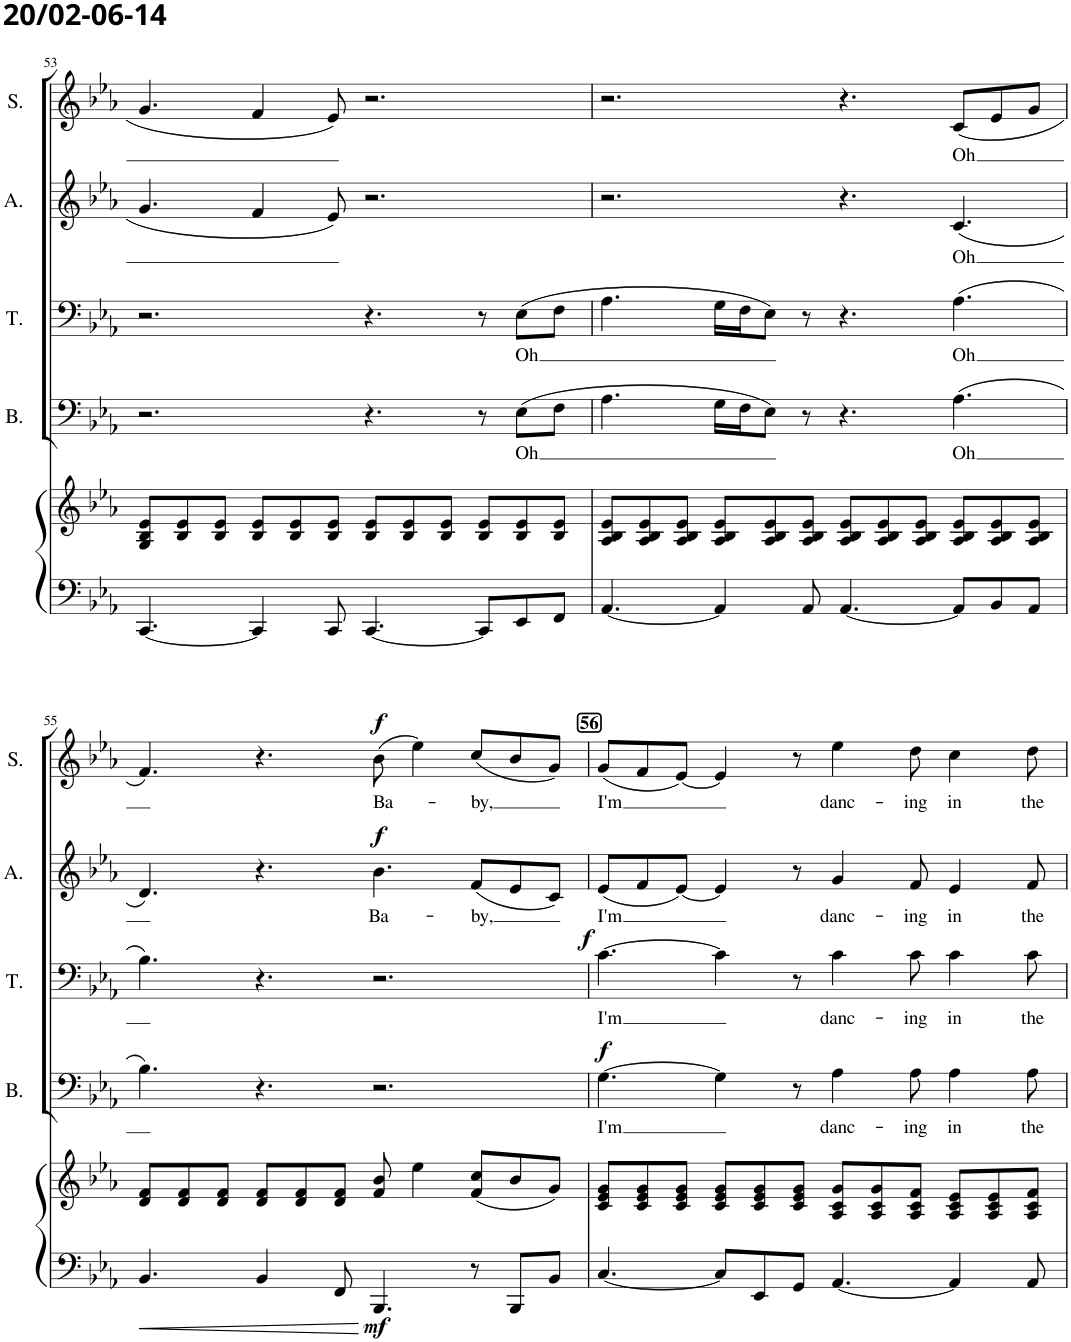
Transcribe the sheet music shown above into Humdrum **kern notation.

**kern	**kern	**dynam	**kern	**text	**dynam	**kern	**text	**dynam	**kern	**text	**dynam	**kern	**text	**dynam
*part5	*part5	*part5	*part4	*part4	*part4	*part3	*part3	*part3	*part2	*part2	*part2	*part1	*part1	*part1
*staff6	*staff5	*staff5/6	*staff4	*staff4	*staff4	*staff3	*staff3	*staff3	*staff2	*staff2	*staff2	*staff1	*staff1	*staff1
*I"Piano	*	*	*I"Bas	*	*	*I"Tenor	*	*	*I"Alt	*	*	*I"Sopraan	*	*
*I'Pno	*	*	*I'B.	*	*	*I'T.	*	*	*I'A.	*	*	*I'S.	*	*
!!LO:PB:g=z
*clefF4	*clefG2	*	*clefF4	*	*	*clefF4	*	*	*clefG2	*	*	*clefG2	*	*
*	*	*	*Trd12c21	*	*	*	*	*	*	*	*	*Trd1c2	*	*
*k[b-e-a-]	*k[b-e-a-]	*	*k[b-e-a-]	*	*	*k[b-e-a-]	*	*	*k[b-e-a-]	*	*	*k[b-e-a-]	*	*
*M12/8	*M12/8	*	*M12/8	*	*	*M12/8	*	*	*M12/8	*	*	*M12/8	*	*
=53	=53	=53	=53	=53	=53	=53	=53	=53	=53	=53	=53	=53	=53	=53
[4.CC/	8G/ 8B-/ 8e-/L	.	2.r	.	.	2.r	.	.	4.g/	.	.	4.g/	.	.
.	8B-/ 8e-/	.	.	.	.	.	.	.	.	.	.	.	.	.
.	8B-/ 8e-/J	.	.	.	.	.	.	.	.	.	.	.	.	.
4CC/]	8B-/ 8e-/L	.	.	.	.	.	.	.	4f/	.	.	4f/	.	.
.	8B-/ 8e-/	.	.	.	.	.	.	.	.	.	.	.	.	.
8CC/	8B-/ 8e-/J	.	.	.	.	.	.	.	8e-/	.	.	8e-/	.	.
[4.CC/	8B-/ 8e-/L	.	4.r	.	.	4.r	.	.	2.r	.	.	2.r	.	.
.	8B-/ 8e-/	.	.	.	.	.	.	.	.	.	.	.	.	.
.	8B-/ 8e-/J	.	.	.	.	.	.	.	.	.	.	.	.	.
8CC/L]	8B-/ 8e-/L	.	8r	.	.	8r	.	.	.	.	.	.	.	.
!	!	!	!	!LO:LY:b	!	!	!LO:LY:b	!	!	!	!	!	!	!
8EE-/	8B-/ 8e-/	.	(8E-\L	Oh	.	(8E-\L	Oh	.	.	.	.	.	.	.
8FF/J	8B-/ 8e-/J	.	8F\J	.	.	8F\J	.	.	.	.	.	.	.	.
=54	=54	=54	=54	=54	=54	=54	=54	=54	=54	=54	=54	=54	=54	=54
[4.AA-/	8A-/ 8B-/ 8e-/L	.	4.A-\	.	.	4.A-\	.	.	2.r	.	.	2.r	.	.
.	8A-/ 8B-/ 8e-/	.	.	.	.	.	.	.	.	.	.	.	.	.
.	8A-/ 8B-/ 8e-/J	.	.	.	.	.	.	.	.	.	.	.	.	.
4AA-/]	8A-/ 8B-/ 8e-/L	.	16G\LL	.	.	16G\LL	.	.	.	.	.	.	.	.
.	.	.	16F\J	.	.	16F\J	.	.	.	.	.	.	.	.
.	8A-/ 8B-/ 8e-/	.	8E-\J)	.	.	8E-\J)	.	.	.	.	.	.	.	.
8AA-/	8A-/ 8B-/ 8e-/J	.	8r	.	.	8r	.	.	.	.	.	.	.	.
[4.AA-/	8A-/ 8B-/ 8e-/L	.	4.r	.	.	4.r	.	.	4.r	.	.	4.r	.	.
.	8A-/ 8B-/ 8e-/	.	.	.	.	.	.	.	.	.	.	.	.	.
.	8A-/ 8B-/ 8e-/J	.	.	.	.	.	.	.	.	.	.	.	.	.
!	!	!	!	!LO:LY:b	!	!	!LO:LY:b	!	!	!LO:LY:b	!	!	!LO:LY:b	!
8AA-/L]	8A-/ 8B-/ 8e-/L	.	(4.A-\	Oh	.	(4.A-\	Oh	.	(4.c/	Oh	.	(8c/L	Oh	.
8BB-/	8A-/ 8B-/ 8e-/	.	.	.	.	.	.	.	.	.	.	8e-/	.	.
8AA-/J	8A-/ 8B-/ 8e-/J	.	.	.	.	.	.	.	.	.	.	8g/J	.	.
!!LO:LB:g=z
=55	=55	=55	=55	=55	=55	=55	=55	=55	=55	=55	=55	=55	=55	=55
4.BB-/	8d/ 8f/L	.	4.B-\)	.	.	4.B-\)	.	.	4.d/)	.	.	4.f/)	.	.
.	8d/ 8f/	.	.	.	.	.	.	.	.	.	.	.	.	.
.	8d/ 8f/J	.	.	.	.	.	.	.	.	.	.	.	.	.
4BB-/	8d/ 8f/L	.	4.r	.	.	4.r	.	.	4.r	.	.	4.r	.	.
.	8d/ 8f/	.	.	.	.	.	.	.	.	.	.	.	.	.
8FF/	8d/ 8f/J	.	.	.	.	.	.	.	.	.	.	.	.	.
!	!	!LO:DY:b=2	!	!	!	!	!	!	!	!LO:LY:b	!LO:DY:a	!	!LO:LY:b	!LO:DY:a
4.BBB-/	8f/ 8b-/	mf	2.r	.	.	2.r	.	.	4.b-\	Ba-	f	(8b-\	Ba-	f
.	4ee-\	.	.	.	.	.	.	.	.	.	.	4ee-\)	.	.
!	!	!	!	!	!	!	!	!	!	!LO:LY:b	!	!	!LO:LY:b	!
8r	(8f/ 8cc/L	.	.	.	.	.	.	.	(8f/L	-by,	.	(8cc/L	-by,	.
8BBB-/L	8b-/	.	.	.	.	.	.	.	8e-/	.	.	8b-/	.	.
8BB-/J	8g/J)	.	.	.	.	.	.	.	8c/J)	.	.	8g/J)	.	.
!!LO:REH:place=s1:a:B:cj:fs=11:t=56
=56	=56	=56	=56	=56	=56	=56	=56	=56	=56	=56	=56	=56	=56	=56
!	!	!	!	!LO:LY:b	!LO:DY:a	!	!LO:LY:b	!LO:DY:a	!	!LO:LY:b	!	!	!LO:LY:b	!
[4.C/	8c/ 8e-/ 8g/L	.	[4.G\	I'm	f	[4.c\	I'm	f	(8e-/L	-I'm	.	(8g/L	-I'm	.
.	8c/ 8e-/ 8g/	.	.	.	.	.	.	.	8f/	.	.	8f/	.	.
.	8c/ 8e-/ 8g/J	.	.	.	.	.	.	.	[8e-/J)	.	.	[8e-/J)	.	.
8C/L]	8c/ 8e-/ 8g/L	.	4G\]	.	.	4c\]	.	.	4e-/]	.	.	4e-/]	.	.
8EE-/	8c/ 8e-/ 8g/	.	.	.	.	.	.	.	.	.	.	.	.	.
8GG/J	8c/ 8e-/ 8g/J	.	8r	.	.	8r	.	.	8r	.	.	8r	.	.
!	!	!	!	!LO:LY:b	!	!	!LO:LY:b	!	!	!LO:LY:b	!	!	!LO:LY:b	!
[4.AA-/	8A-/ 8c/ 8g/L	.	4A-\	danc-	.	4c\	danc-	.	4g/	danc-	.	4ee-\	danc-	.
.	8A-/ 8c/ 8g/	.	.	.	.	.	.	.	.	.	.	.	.	.
!	!	!	!	!LO:LY:b	!	!	!LO:LY:b	!	!	!LO:LY:b	!	!	!LO:LY:b	!
.	8A-/ 8c/ 8f/J	.	8A-\	-ing	.	8c\	-ing	.	8f/	-ing	.	8dd\	-ing	.
!	!	!	!	!LO:LY:b	!	!	!LO:LY:b	!	!	!LO:LY:b	!	!	!LO:LY:b	!
4AA-/]	8A-/ 8c/ 8e-/L	.	4A-\	in	.	4c\	in	.	4e-/	in	.	4cc\	in	.
.	8A-/ 8c/ 8e-/	.	.	.	.	.	.	.	.	.	.	.	.	.
!	!	!	!	!LO:LY:b	!	!	!LO:LY:b	!	!	!LO:LY:b	!	!	!LO:LY:b	!
8AA-/	8A-/ 8c/ 8f/J	.	8A-\	the	.	8c\	the	.	8f/	the	.	8dd\	the	.
=	=	=	=	=	=	=	=	=	=	=	=	=	=	=
*-	*-	*-	*-	*-	*-	*-	*-	*-	*-	*-	*-	*-	*-	*-
